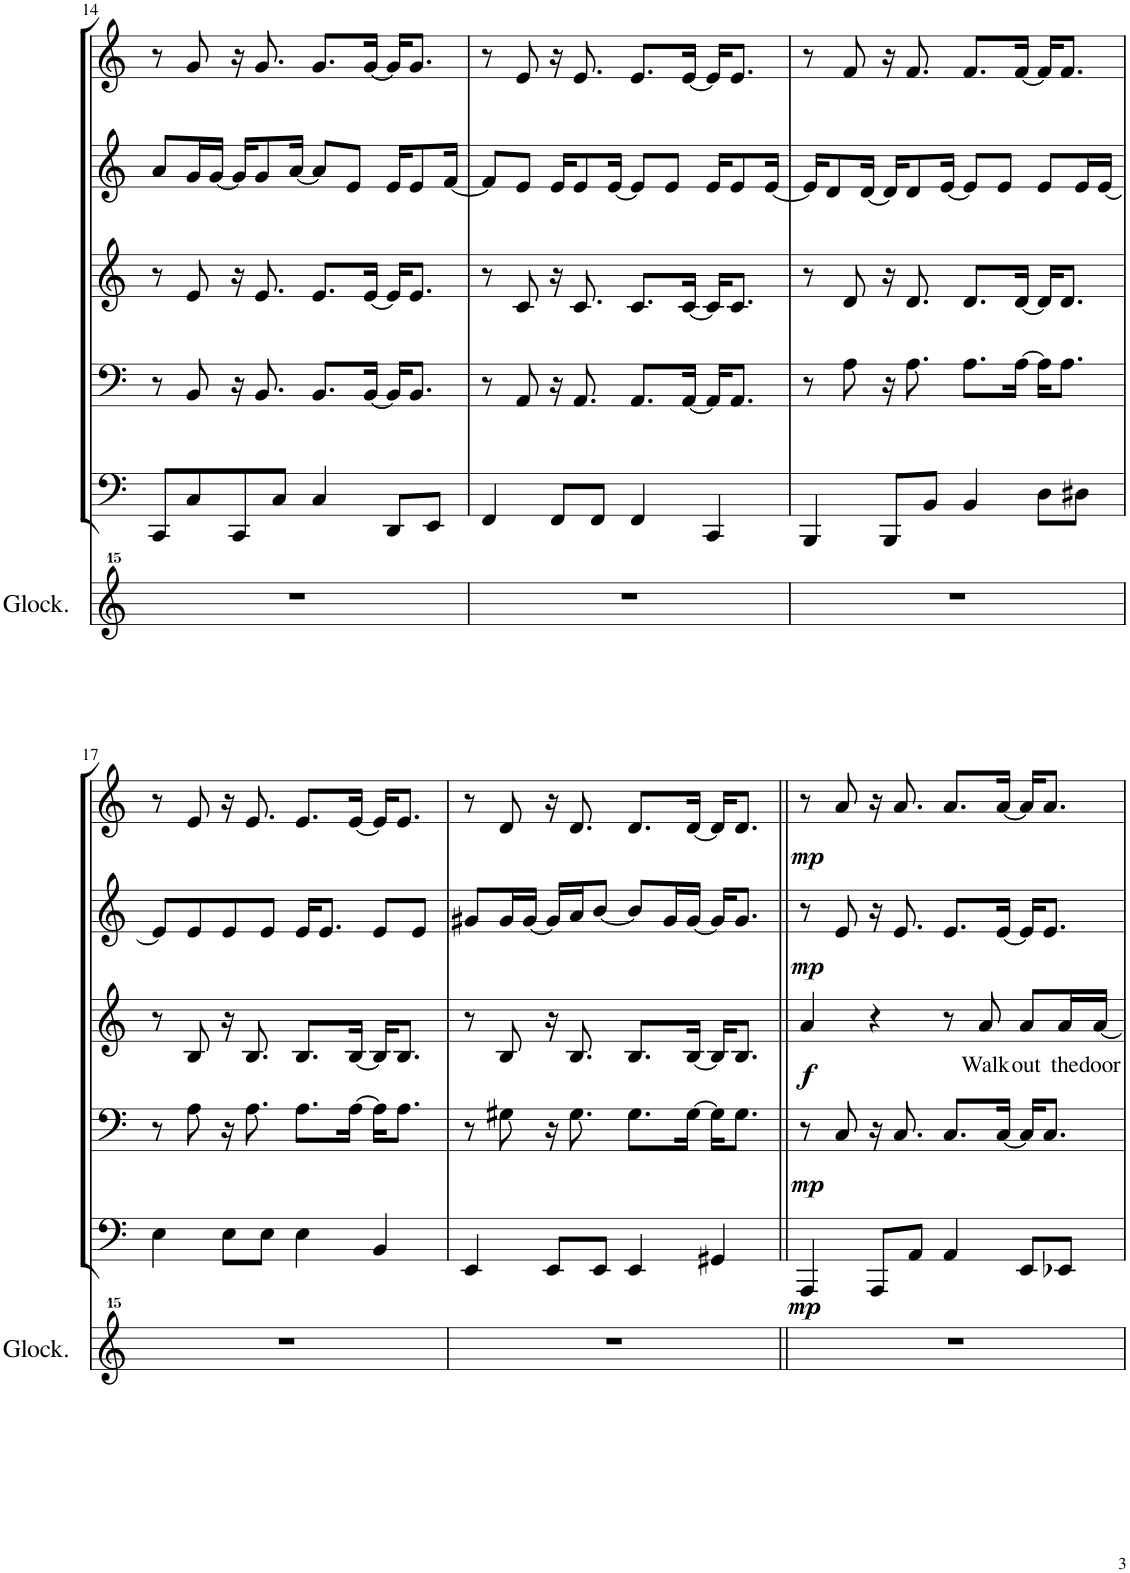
**kern	**kern	**dynam	**kern	**dynam	**kern	**text	**dynam	**kern	**dynam	**kern	**dynam
*part6	*part5	*part5	*part4	*part4	*part3	*part3	*part3	*part2	*part2	*part1	*part1
*staff6	*staff5	*staff5	*staff4	*staff4	*staff3	*staff3	*staff3	*staff2	*staff2	*staff1	*staff1
*I"Glockenspiel	*I"Tuba	*	*I"Trombone	*	*I"Horn in F	*	*	*I"Bb Trumpet 2	*	*I"Bb Trumpet 1	*
*I'Glock.	*I'Tba	*	*I'Trb	*	*I'Hn	*	*	*I'Tpt	*	*I'Tpt	*
!!LO:PB:g=z
*clefG^^2	*clefF4	*	*clefF4	*	*clefG2	*	*	*clefG2	*	*clefG2	*
*	*	*	*	*	*ITrd4c7	*	*	*ITrd1c2	*	*ITrd1c2	*
*k[]	*k[]	*	*k[]	*	*k[]	*	*	*k[]	*	*k[]	*
*M4/4	*M4/4	*	*M4/4	*	*M4/4	*	*	*M4/4	*	*M4/4	*
=14	=14	=14	=14	=14	=14	=14	=14	=14	=14	=14	=14
1r	8CC/L	.	8r	.	8r	.	.	8a/L	.	8r	.
.	8C/	.	8BB/	.	8e/	.	.	16g/L	.	8g/	.
.	.	.	.	.	.	.	.	[16g/JJ	.	.	.
.	8CC/	.	16r	.	16r	.	.	16g/KL]	.	16r	.
.	.	.	8.BB/	.	8.e/	.	.	8g/	.	8.g/	.
.	8C/J	.	.	.	.	.	.	.	.	.	.
.	.	.	.	.	.	.	.	[16a/Jk	.	.	.
.	4C/	.	8.BB/L	.	8.e/L	.	.	8a/L]	.	8.g/L	.
.	.	.	.	.	.	.	.	8e/J	.	.	.
.	.	.	[16BB/Jk	.	[16e/Jk	.	.	.	.	[16g/Jk	.
.	8DD/L	.	16BB/KL]	.	16e/KL]	.	.	16e/KL	.	16g/KL]	.
.	.	.	8.BB/J	.	8.e/J	.	.	8e/	.	8.g/J	.
.	8EE/J	.	.	.	.	.	.	.	.	.	.
.	.	.	.	.	.	.	.	[16f/Jk	.	.	.
=15	=15	=15	=15	=15	=15	=15	=15	=15	=15	=15	=15
1r	4FF/	.	8r	.	8r	.	.	8f/L]	.	8r	.
.	.	.	8AA/	.	8c/	.	.	8e/J	.	8e/	.
.	8FF/L	.	16r	.	16r	.	.	16e/KL	.	16r	.
.	.	.	8.AA/	.	8.c/	.	.	8e/	.	8.e/	.
.	8FF/J	.	.	.	.	.	.	.	.	.	.
.	.	.	.	.	.	.	.	[16e/Jk	.	.	.
.	4FF/	.	8.AA/L	.	8.c/L	.	.	8e/L]	.	8.e/L	.
.	.	.	.	.	.	.	.	8e/J	.	.	.
.	.	.	[16AA/Jk	.	[16c/Jk	.	.	.	.	[16e/Jk	.
.	4CC/	.	16AA/KL]	.	16c/KL]	.	.	16e/KL	.	16e/KL]	.
.	.	.	8.AA/J	.	8.c/J	.	.	8e/	.	8.e/J	.
.	.	.	.	.	.	.	.	[16e/Jk	.	.	.
=16	=16	=16	=16	=16	=16	=16	=16	=16	=16	=16	=16
1r	4BBB/	.	8r	.	8r	.	.	16e/KL]	.	8r	.
.	.	.	.	.	.	.	.	8d/	.	.	.
.	.	.	8A\	.	8d/	.	.	.	.	8f/	.
.	.	.	.	.	.	.	.	[16d/Jk	.	.	.
.	8BBB/L	.	16r	.	16r	.	.	16d/KL]	.	16r	.
.	.	.	8.A\	.	8.d/	.	.	8d/	.	8.f/	.
.	8BB/J	.	.	.	.	.	.	.	.	.	.
.	.	.	.	.	.	.	.	[16e/Jk	.	.	.
.	4BB/	.	8.A\L	.	8.d/L	.	.	8e/L]	.	8.f/L	.
.	.	.	.	.	.	.	.	8e/J	.	.	.
.	.	.	[16A\Jk	.	[16d/Jk	.	.	.	.	[16f/Jk	.
.	8D\L	.	16A\KL]	.	16d/KL]	.	.	8e/L	.	16f/KL]	.
.	.	.	8.A\J	.	8.d/J	.	.	.	.	8.f/J	.
.	8D#X\J	.	.	.	.	.	.	16e/L	.	.	.
.	.	.	.	.	.	.	.	[16e/JJ	.	.	.
!!LO:LB:g=z
=17	=17	=17	=17	=17	=17	=17	=17	=17	=17	=17	=17
1r	4E\	.	8r	.	8r	.	.	8e/L]	.	8r	.
.	.	.	8A\	.	8B/	.	.	8e/	.	8e/	.
.	8E\L	.	16r	.	16r	.	.	8e/	.	16r	.
.	.	.	8.A\	.	8.B/	.	.	.	.	8.e/	.
.	8E\J	.	.	.	.	.	.	8e/J	.	.	.
.	4E\	.	8.A\L	.	8.B/L	.	.	16e/KL	.	8.e/L	.
.	.	.	.	.	.	.	.	8.e/J	.	.	.
.	.	.	[16A\Jk	.	[16B/Jk	.	.	.	.	[16e/Jk	.
.	4BB/	.	16A\KL]	.	16B/KL]	.	.	8e/L	.	16e/KL]	.
.	.	.	8.A\J	.	8.B/J	.	.	.	.	8.e/J	.
.	.	.	.	.	.	.	.	8e/J	.	.	.
=18	=18	=18	=18	=18	=18	=18	=18	=18	=18	=18	=18
1r	4EE/	.	8r	.	8r	.	.	8g#X/L	.	8r	.
.	.	.	8G#X\	.	8B/	.	.	16g#/L	.	8d/	.
.	.	.	.	.	.	.	.	[16g#/JJ	.	.	.
.	8EE/L	.	16r	.	16r	.	.	16g#/LL]	.	16r	.
.	.	.	8.G#\	.	8.B/	.	.	16a/J	.	8.d/	.
.	8EE/J	.	.	.	.	.	.	[8b/J	.	.	.
.	4EE/	.	8.G#\L	.	8.B/L	.	.	8b/L]	.	8.d/L	.
.	.	.	.	.	.	.	.	16g#/L	.	.	.
.	.	.	[16G#\Jk	.	[16B/Jk	.	.	[16g#/JJ	.	[16d/Jk	.
.	4GG#X/	.	16G#\KL]	.	16B/KL]	.	.	16g#/KL]	.	16d/KL]	.
.	.	.	8.G#\J	.	8.B/J	.	.	8.g#/J	.	8.d/J	.
=19||	=19||	=19||	=19||	=19||	=19||	=19||	=19||	=19||	=19||	=19||	=19||
!	!	!LO:DY:b	!	!LO:DY:b	!	!	!LO:DY:b	!	!LO:DY:b	!	!LO:DY:b
1r	4AAA/	mp	8r	mp	4a/	.	f	8r	mp	8r	mp
.	.	.	8C/	.	.	.	.	8e/	.	8a/	.
.	8AAA/L	.	16r	.	4r	.	.	16r	.	16r	.
.	.	.	8.C/	.	.	.	.	8.e/	.	8.a/	.
.	8AA/J	.	.	.	.	.	.	.	.	.	.
.	4AA/	.	8.C/L	.	8r	.	.	8.e/L	.	8.a/L	.
!	!	!	!	!	!	!LO:LY:b	!	!	!	!	!
.	.	.	.	.	8a/	Walk	.	.	.	.	.
.	.	.	[16C/Jk	.	.	.	.	[16e/Jk	.	[16a/Jk	.
!	!	!	!	!	!	!LO:LY:b	!	!	!	!	!
.	8EE/L	.	16C/KL]	.	8a/L	out	.	16e/KL]	.	16a/KL]	.
.	.	.	8.C/J	.	.	.	.	8.e/J	.	8.a/J	.
!	!	!	!	!	!	!LO:LY:b	!	!	!	!	!
.	8EE-X/J	.	.	.	16a/L	the	.	.	.	.	.
!	!	!	!	!	!	!LO:LY:b	!	!	!	!	!
.	.	.	.	.	[16a/JJ	door	.	.	.	.	.
=	=	=	=	=	=	=	=	=	=	=	=
*-	*-	*-	*-	*-	*-	*-	*-	*-	*-	*-	*-
